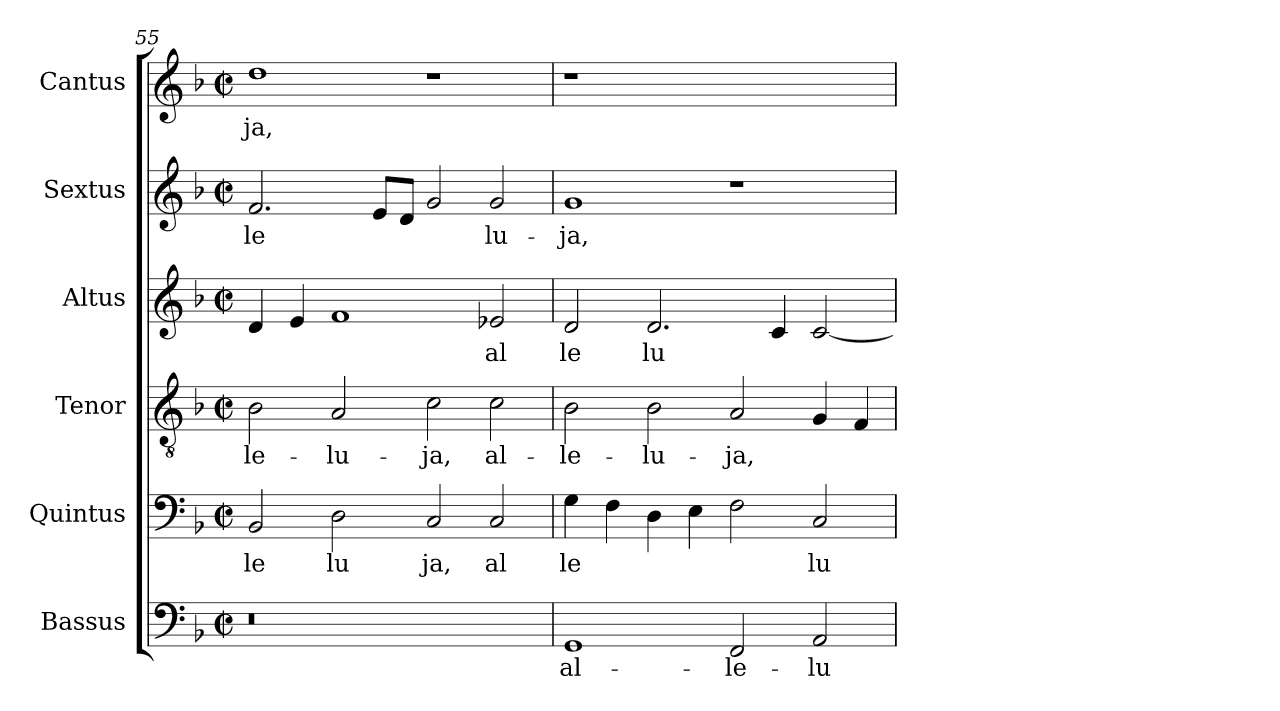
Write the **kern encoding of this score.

**kern	**text	**kern	**text	**kern	**text	**kern	**text	**kern	**text	**kern	**text
*part6	*part6	*part5	*part5	*part4	*part4	*part3	*part3	*part2	*part2	*part1	*part1
*staff6	*staff6	*staff5	*staff5	*staff4	*staff4	*staff3	*staff3	*staff2	*staff2	*staff1	*staff1
*I"Bassus	*	*I"Quintus	*	*I"Tenor	*	*I"Altus	*	*I"Sextus	*	*I"Cantus	*
*clefF4	*	*clefF4	*	*clefGv2	*	*clefG2	*	*clefG2	*	*clefG2	*
*k[b-]	*	*k[b-]	*	*k[b-]	*	*k[b-]	*	*k[b-]	*	*k[b-]	*
*F:	*	*F:	*	*F:	*	*F:	*	*F:	*	*F:	*
*M2/2	*	*M2/2	*	*M2/2	*	*M2/2	*	*M2/2	*	*M2/2	*
*met(c|)	*	*met(c|)	*	*met(c|)	*	*met(c|)	*	*met(c|)	*	*met(c|)	*
=55	=55	=55	=55	=55	=55	=55	=55	=55	=55	=55	=55
!	!	!	!LO:LY:b:cj	!	!LO:LY:b	!	!LO:LY:b:cj	!	!LO:LY:b	!	!LO:LY:b
0r	.	2BB-/	le	2B-\	-le-	4d/	.	2.f/	-le-	1dd	ja,
!	!	!	!	!	!	!	!LO:LY:b:cj	!	!	!	!
.	.	.	.	.	.	4e/	.	.	.	.	.
!	!	!	!LO:LY:b:cj	!	!LO:LY:b	!	!LO:LY:b:cj	!	!	!	!
.	.	2D\	lu	2A/	-lu-	1f	.	.	.	.	.
!	!	!	!	!	!	!	!	!	!LO:LY:b	!	!
.	.	.	.	.	.	.	.	8e/L	--	.	.
!	!	!	!	!	!	!	!	!	!LO:LY:b	!	!
.	.	.	.	.	.	.	.	8d/J	--	.	.
!	!	!	!LO:LY:b:cj	!	!LO:LY:b	!	!	!	!LO:LY:b	!	!
.	.	2C/	ja,	2c\	-ja,	.	.	2g/	--	1r	.
!	!	!	!LO:LY:b:cj	!	!LO:LY:b	!	!LO:LY:b:cj	!	!LO:LY:b	!	!
.	.	2C/	al	2c\	al-	2e-X/	al	2g/	-lu-	.	.
=56	=56	=56	=56	=56	=56	=56	=56	=56	=56	=56	=56
!	!LO:LY:b	!	!LO:LY:b:cj	!	!LO:LY:b	!	!LO:LY:b:cj	!	!LO:LY:b	!	!
1GG	al-	4G\	le	2B-\	-le-	2d/	le	1g	-ja,	1r	.
!	!	!	!LO:LY:b:cj	!	!	!	!	!	!	!	!
.	.	4F\	.	.	.	.	.	.	.	.	.
!	!	!	!LO:LY:b:cj	!	!LO:LY:b	!	!LO:LY:b:cj	!	!	!	!
.	.	4D\	.	2B-\	-lu-	2.d/	lu	.	.	.	.
!	!	!	!LO:LY:b:cj	!	!	!	!	!	!	!	!
.	.	4E\	.	.	.	.	.	.	.	.	.
!	!LO:LY:b	!	!LO:LY:b:cj	!	!LO:LY:b	!	!	!	!	!	!
2FF/	-le-	2F\	.	2A/	-ja,	.	.	1r	.	1ryy	.
!	!	!	!	!	!	!	!LO:LY:b:cj	!	!	!	!
.	.	.	.	.	.	4c/	.	.	.	.	.
!	!LO:LY:b	!	!LO:LY:b:cj	!	!LO:LY:b	!	!LO:LY:b:cj	!	!	!	!
2AA/	-lu-	2C/	lu	4G/	.	[<2c/	.	.	.	.	.
!	!	!	!	!	!LO:LY:b	!	!	!	!	!	!
.	.	.	.	4F/	.	.	.	.	.	.	.
=	=	=	=	=	=	=	=	=	=	=	=
*-	*-	*-	*-	*-	*-	*-	*-	*-	*-	*-	*-
